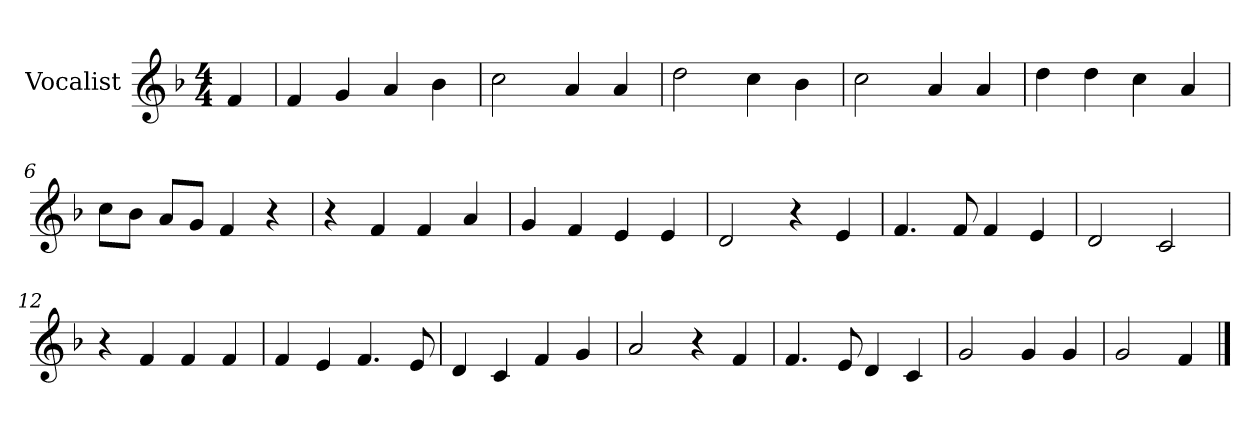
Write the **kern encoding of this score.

**kern
*part1
*staff1
*I"Vocalist
*k[b-]
*F:
*M4/4
=
4f
=1
4f
4g
4a
4b-
=2
2cc
4a
4a
=3
2dd
4cc
4b-
=4
2cc
4a
4a
=5
4dd
4dd
4cc
4a
=6
8ccL
8b-J
8aL
8gJ
4f
4r
=7
4r
4f
4f
4a
=8
4g
4f
4e
4e
=9
2d
4r
4e
=10
4.f
8f
4f
4e
=11
2d
2c
=12
4r
4f
4f
4f
=13
4f
4e
4.f
8e
=14
4d
4c
4f
4g
=15
2a
4r
4f
=16
4.f
8e
4d
4c
=17
2g
4g
4g
=18
2g
4f
==
*-
